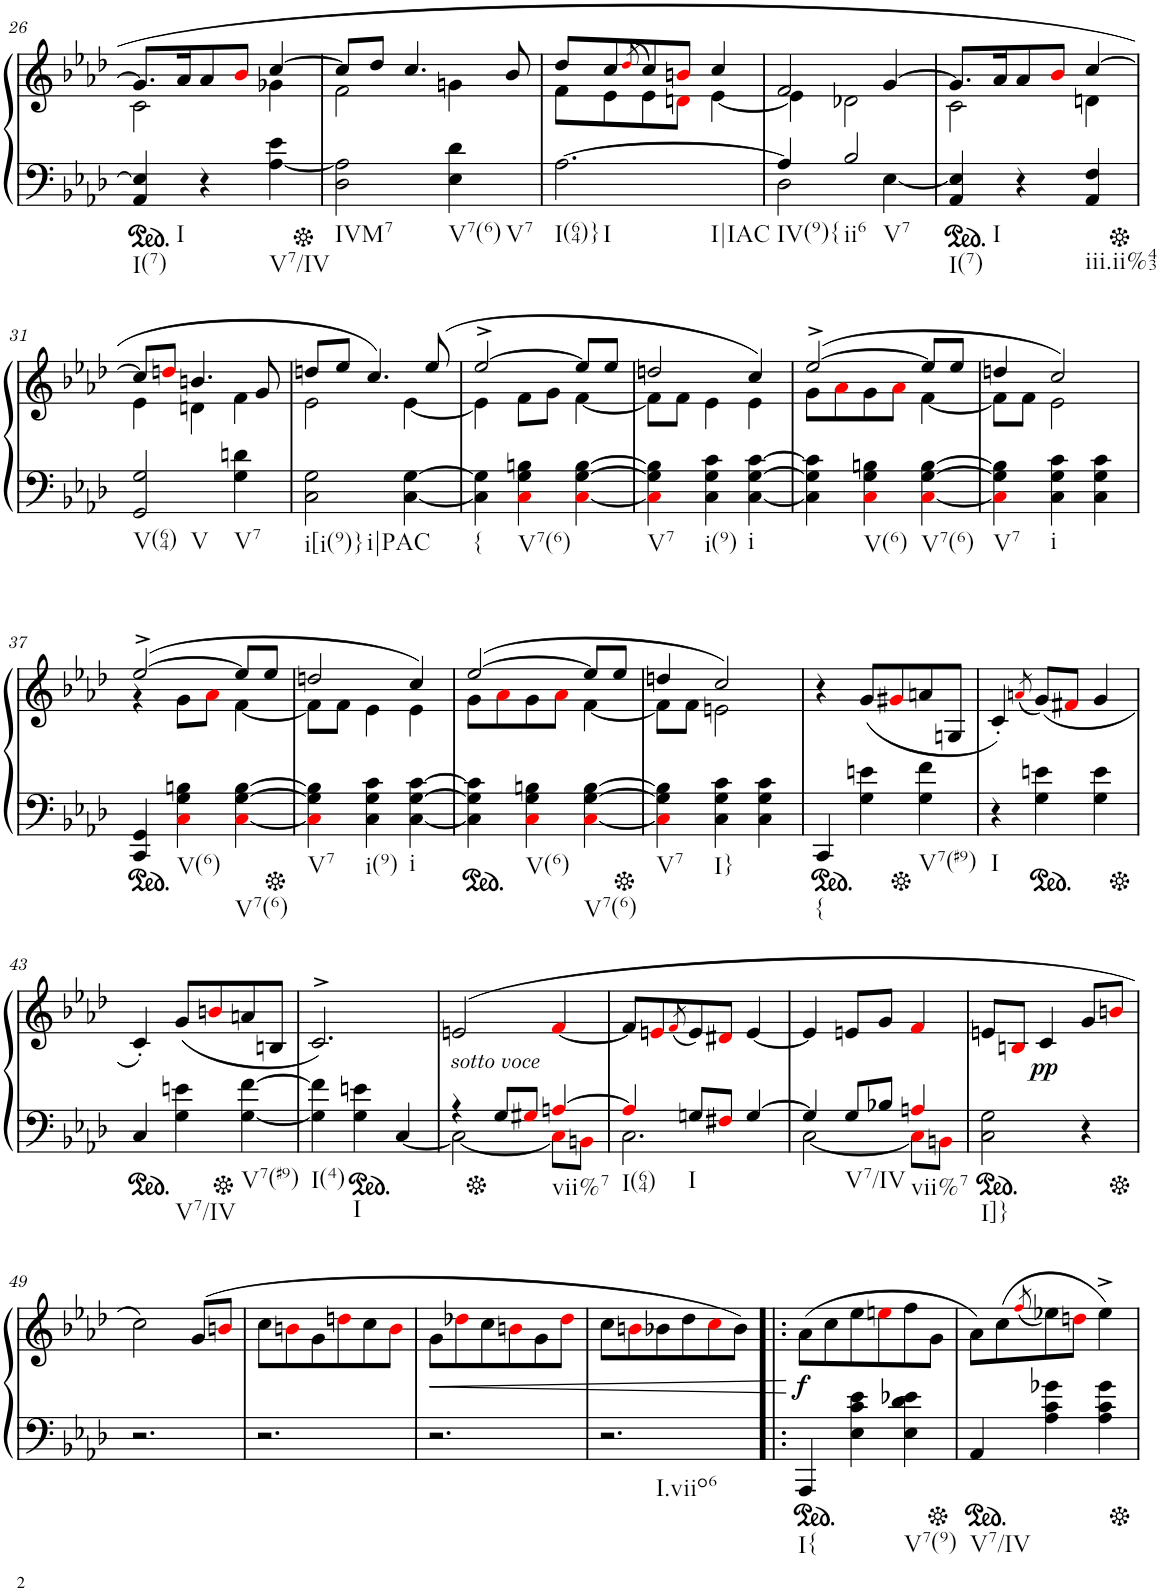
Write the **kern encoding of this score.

**kern	**kern	**dynam
*part2	*part1	*part1
*staff2	*staff1	*staff1
*I"piano	*I"piano	*
*I'Pno	*I'Pno	*
!!LO:PB:g=z
*clefF4	*clefG2	*
*k[b-e-a-d-]	*k[b-e-a-d-]	*
*A-:	*A-:	*
*M3/4	*M3/4	*
*ped	*	*
=26	=26	=26
*	*^	*
!LO:TX:b:t=I(7)	!	!	!
!LO:TX:b:t=I	!	!	!
4AA-/ 4E-/]	8.g/L]	2c\	.
.	16a-/K	.	.
4r	8a-/	.	.
.	8b-i/J	.	.
!LO:TX:b:t=V7/IV	!	!	!
[4A-\ 4e-\	[4cc/	4g-X\	.
=27	=27	=27	=27
*Xped	*	*	*
!LO:TX:b:t=IVM7	!	!	!
2D-\ 2A-\]	8cc/L]	2f\	.
.	8dd-/J	.	.
.	4.cc/	.	.
!LO:TX:b:t=V7(6)	!	!	!
!LO:TX:b:t=V7	!	!	!
4E-\ 4d-\	.	4gn\	.
.	8b-/	.	.
=28	=28	=28	=28
!LO:TX:b:t=I(64)}	!	!	!
!LO:TX:b:t=I	!	!	!
!LO:TX:b:t=I|IAC	!	!	!
[>2.A-\	8dd-/L	8f\L	.
.	8cc/	8e-\	.
.	(8qdd-i/	.	.
.	8cc/)	8e-\	.
.	8bni/J	8dni\J	.
.	4cc/	[4e-\	.
=29	=29	=29	=29
*^	*	*	*
!LO:TX:b:t=IV(9){	!	!	!	!
4A-/]	2D-\	2f/	4e-\]	.
!LO:TX:b:t=ii6	!	!	!	!
!LO:TX:b:t=V7	!	!	!	!
2B-/	.	.	2d-X\	.
.	[4E-\	[4g/	.	.
*v	*v	*	*	*
=30	=30	=30	=30
*ped	*	*	*
*^	*	*	*
!LO:TX:b:t=I(7)	!	!	!	!
!LO:TX:b:t=I	!	!	!	!
*v	*v	*	*	*
4AA-/ 4E-/]	8.g/L]	2c\	.
.	16a-/K	.	.
4r	8a-/	.	.
.	8b-i/J	.	.
!LO:TX:b:t=iii.ii%43	!	!	!
4AA-/ 4F/	[4cc/	4dn\	.
!!LO:LB:g=z	!!
=31	=31	=31	=31
*Xped	*	*	*
!LO:TX:b:t=V(64)	!	!	!
!LO:TX:b:t=V	!	!	!
2GG/ 2G/	8cc/L]	4e-\	.
.	8ddni/J	.	.
.	4.bn/	4dn\	.
!LO:TX:b:t=V7	!	!	!
4G\ 4dn\	.	4f\	.
.	8g/	.	.
=32	=32	=32	=32
!LO:TX:b:t=i[i(9)}	!	!	!
!LO:TX:b:t=i|PAC	!	!	!
2C\ 2G\	8ddn/L	2e-\	.
.	8ee-/J	.	.
.	4.cc/	.	.
[4C\ [4G\	.	[4e-\	.
.	(8ee-/	.	.
=33	=33	=33	=33
!LO:TX:b:t={	!	!	!
4C\] 4G\]	[2ee-^/	4e-\]	.
!LO:TX:b:t=V7(6)	!	!	!
4Ci\ 4G\ 4Bn\	.	8f\L	.
.	.	8g\J	.
[4Ci\ [4G\ [4B\	8ee-/L]	[4f\	.
.	8ee-/J	.	.
=34	=34	=34	=34
!LO:TX:b:t=V7	!	!	!
4Ci\] 4G\] 4B\]	2ddn/	8f\L]	.
.	.	8f\J	.
!LO:TX:b:t=i(9)	!	!	!
4C\ 4G\ 4c\	.	4e-\	.
!LO:TX:b:t=i	!	!	!
[4C\ [4G\ [4c\	4cc/)	4e-\	.
=35	=35	=35	=35
4C\] 4G\] 4c\]	([2ee-^/	8g\L	.
.	.	8a-i\	.
!LO:TX:b:t=V(6)	!	!	!
4Ci\ 4G\ 4Bn\	.	8g\	.
.	.	8a-i\J	.
!LO:TX:b:t=V7(6)	!	!	!
[4Ci\ [4G\ [4B\	8ee-/L]	[4f\	.
.	8ee-/J	.	.
=36	=36	=36	=36
!LO:TX:b:t=V7	!	!	!
4Ci\] 4G\] 4B\]	4ddn/	8f\L]	.
.	.	8f\J	.
!LO:TX:b:t=i	!	!	!
4C\ 4G\ 4c\	2cc/)	2e-\	.
4C\ 4G\ 4c\	.	.	.
!!LO:LB:g=z	!!
=37	=37	=37	=37
*ped	*	*	*
4CC/ 4GG/	([2ee-^/	4r	.
!LO:TX:b:t=V(6)	!	!	!
4Ci\ 4G\ 4Bn\	.	8g\L	.
.	.	8a-i\J	.
!LO:TX:b:t=V7(6)	!	!	!
[4Ci\ [4G\ [4B\	8ee-/L]	[4f\	.
.	8ee-/J	.	.
=38	=38	=38	=38
*Xped	*	*	*
!LO:TX:b:t=V7	!	!	!
4Ci\] 4G\] 4B\]	2ddn/	8f\L]	.
.	.	8f\J	.
!LO:TX:b:t=i(9)	!	!	!
4C\ 4G\ 4c\	.	4e-\	.
!LO:TX:b:t=i	!	!	!
[4C\ [4G\ [4c\	4cc/)	4e-\	.
=39	=39	=39	=39
*ped	*	*	*
4C\] 4G\] 4c\]	([2ee-/	8g\L	.
.	.	8a-i\	.
!LO:TX:b:t=V(6)	!	!	!
4Ci\ 4G\ 4Bn\	.	8g\	.
.	.	8a-i\J	.
!LO:TX:b:t=V7(6)	!	!	!
[4Ci\ [4G\ [4B\	8ee-/L]	[4f\	.
.	8ee-/J	.	.
=40	=40	=40	=40
*Xped	*	*	*
!LO:TX:b:t=V7	!	!	!
4Ci\] 4G\] 4B\]	4ddn/	8f\L]	.
.	.	8f\J	.
!LO:TX:b:t=I}	!	!	!
4C\ 4G\ 4c\	2cc/)	2en\	.
4C\ 4G\ 4c\	.	.	.
*	*v	*v	*
=41	=41	=41
*ped	*	*
!LO:TX:b:t={	!	!
4CC/	4r	.
4G\ 4en\	(8g/L	.
.	8g#Xi/	.
*Xped	*	*
!LO:TX:b:t=V7(#9)	!	!
4G\ 4f\	8an/	.
.	8Gn/J	.
=42	=42	=42
!LO:TX:b:t=I	!	!
4r	4c'/)	.
.	(8qani/	.
*ped	*	*
4G\ 4en\	(8g/L)	.
.	8f#Xi/J	.
4G\ 4e\	4g/	.
!!LO:LB:g=z
=43	=43	=43
*Xped	*	*
*ped	*	*
4C/	4c'/)	.
!LO:TX:b:t=V7/IV	!	!
4G\ 4en\	(8g/L	.
.	8bni/	.
*Xped	*	*
!LO:TX:b:t=V7(#9)	!	!
[4G\ [4f\	8an/	.
.	8Bn/J	.
=44	=44	=44
!LO:TX:b:t=I(4)	!	!
4G\] 4f\]	2.c^>/)	.
*ped	*	*
!LO:TX:b:t=I	!	!
4G\ 4en\	.	.
[4C/	.	.
=45	=45	=45
*^	*	*
!	!	!LO:TX:b:i:t=sotto voce	!
4r	2C\_	(2en/	.
*Xped	*	*	*
8G/L	.	.	.
8G#Xi/J	.	.	.
!LO:TX:b:t=vii%7	!	!	!
[4Ani/	8Ci\L]	[4fi/	.
.	8BBni\J	.	.
=46	=46	=46	=46
!LO:TX:b:t=I(64)	!	!	!
4Ai/]	2.C\	8f/L]	.
.	.	8eni/	.
.	.	(8qfi/	.
!LO:TX:b:t=I	!	!	!
8Gn/L	.	8e/)	.
8F#Xi/J	.	8d#Xi/J	.
[4G/	.	[4e/	.
=47	=47	=47	=47
4G/]	[2C\	4e/]	.
!LO:TX:b:t=V7/IV	!	!	!
8G/L	.	8en/L	.
8B-X/J	.	8g/J	.
!LO:TX:b:t=vii%7	!	!	!
4Ani/	8Ci\L]	4fi/	.
.	8BBni\J	.	.
*v	*v	*	*
=48	=48	=48
*ped	*	*
*^	*	*
!LO:TX:b:t=I]}	!	!	!
*v	*v	*	*
2C\ 2G\	8en/L	.
.	8Bni/J	.
!	!	!LO:DY:b
.	4c/	pp
4r	8g/L	.
.	8bni/J	.
!!LO:LB:g=z
=49	=49	=49
*Xped	*	*
2.r	2cc\)	.
.	(8g/L	.
.	8bni/J	.
=50	=50	=50
2.r	8cc\L	.
.	8bni\	.
.	8g\	.
.	8ddni\	.
.	8cc\	.
.	8bi\J	.
=51	=51	=51
!	!	!LO:HP:b
2.r	8g\L	<
.	8dd-Xi\	.
.	8cc\	.
.	8bni\	.
.	8g\	.
.	8dd-i\J	.
=52	=52	=52
!LO:TX:b:t=I.viio6	!	!
2.r	8cc\L	.
.	8bni\	.
.	8b-X\	.
.	8dd-\	.
.	8cci\	.
.	8b-\J)	.
.	.	[
=53!|:	=53!|:	=53!|:
*ped	*	*
!LO:TX:b:t=I{	!	!
!	!	!LO:DY:b
4AAA-/	(8a-\L	f
.	8cc\	.
4E-\ 4c\ 4e-\	8ee-\	.
.	8eeni\	.
!LO:TX:b:t=V7(9)	!	!
4E-\ 4d-\ 4e-X\	8ff\	.
.	8g\J	.
=54	=54	=54
*Xped	*	*
*ped	*	*
!LO:TX:b:t=V7/IV	!	!
4AA-/	8a-\L)	.
.	(8cc\	.
.	(8qffi/	.
4A-\ 4c\ 4g-X\	8ee-X\)	.
.	8ddni\J	.
4A-\ 4c\ 4g-\	4ee-^\)	.
*Xped	*	*
=	=	=
*-	*-	*-
